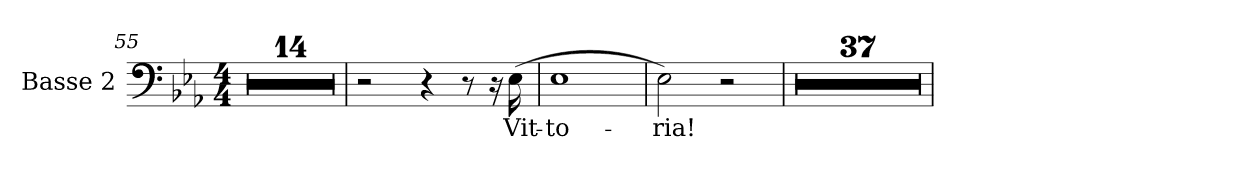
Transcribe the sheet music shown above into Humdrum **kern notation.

**kern	**text
*part1	*part1
*staff1	*staff1
*I"Basse 2	*
*I'B2	*
*clefF4	*
*k[b-e-a-]	*
*M4/4	*
=55	=55
1r	.
=56	=56
1r	.
!!LO:PB:g=z
=57	=57
1r	.
=58	=58
1r	.
=59	=59
1r	.
!!LO:LB:g=z
=60	=60
1r	.
=61	=61
1r	.
!!LO:LB:g=z
=62	=62
1r	.
=63	=63
1r	.
!!LO:LB:g=z
=64	=64
1r	.
=65	=65
1r	.
!!LO:LB:g=z
=66	=66
1r	.
=67	=67
1r	.
=68	=68
1r	.
!!LO:PB:g=z
=69	=69
2r	.
4r	.
8r	.
16r	.
(16E-\	Vit-
=70	=70
1E-	-to-
=71	=71
2E-\)	-ria!
2r	.
=72	=72
1r	.
=73	=73
1r	.
!!LO:PB:g=z
=74	=74
1r	.
=75	=75
1r	.
=76	=76
1r	.
=77	=77
1r	.
!!LO:LB:g=z
=78	=78
1r	.
=79	=79
*clefF4	*
1r	.
!!LO:LB:g=z
=80	=80
1r	.
=81	=81
1r	.
!!LO:LB:g=z
=82	=82
1r	.
=83	=83
1r	.
!!LO:LB:g=z
=84	=84
1r	.
=85	=85
1r	.
!!LO:PB:g=z
=86	=86
1r	.
=87	=87
1r	.
!!LO:LB:g=z
=88	=88
1r	.
=89	=89
1r	.
!!LO:LB:g=z
=90	=90
1r	.
=91	=91
1r	.
!!LO:LB:g=z
=92	=92
1r	.
=93	=93
1r	.
!!LO:LB:g=z
=94	=94
1r	.
=95	=95
1r	.
=96	=96
1r	.
!!LO:PB:g=z
=97	=97
1r	.
=98	=98
1r	.
=99	=99
1r	.
=100	=100
1r	.
!!LO:LB:g=z
=101	=101
1r	.
=102	=102
1r	.
=103	=103
1r	.
!!LO:LB:g=z
=104	=104
1r	.
=105	=105
1r	.
=106	=106
1r	.
=107	=107
1r	.
=108	=108
1r	.
=	=
*-	*-
